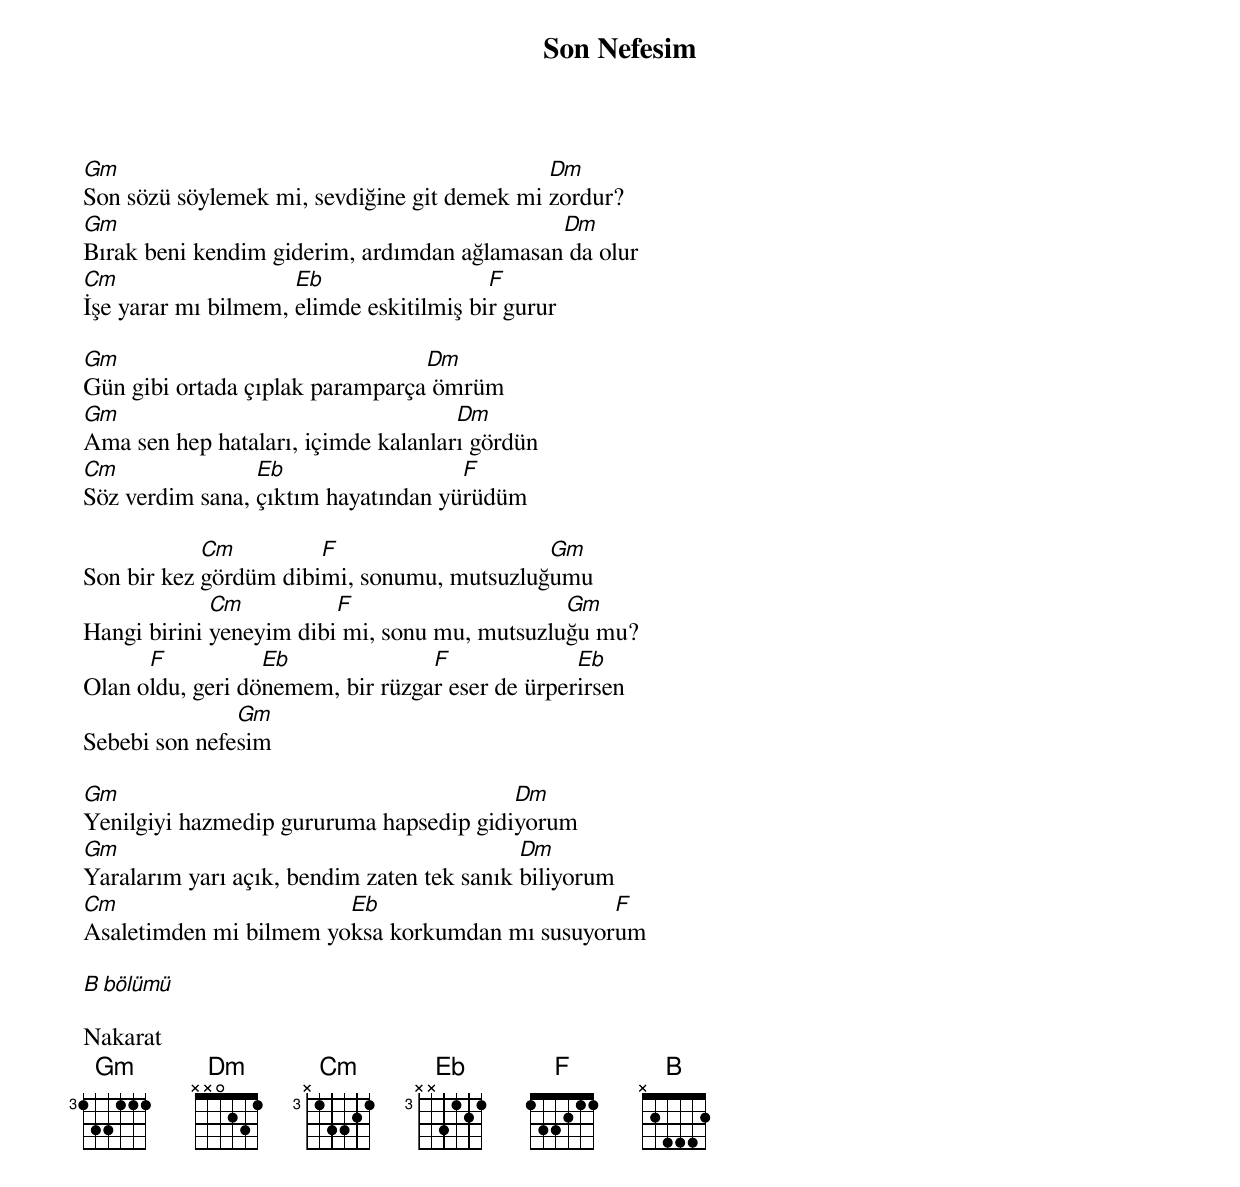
{title: Son Nefesim}
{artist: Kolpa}

Gm                                           Dm
Son sözü söylemek mi, sevdiğine git demek mi zordur?
Gm                                           Dm
Bırak beni kendim giderim, ardımdan ağlamasan da olur
Cm                   Eb                  F
İşe yarar mı bilmem, elimde eskitilmiş bir gurur

Gm                               Dm
Gün gibi ortada çıplak paramparça ömrüm
Gm                                   Dm
Ama sen hep hataları, içimde kalanları gördün
Cm               Eb                  F
Söz verdim sana, çıktım hayatından yürüdüm

            Cm         F                    Gm
Son bir kez gördüm dibimi, sonumu, mutsuzluğumu
             Cm          F                     Gm
Hangi birini yeneyim dibi mi, sonu mu, mutsuzluğu mu?
      F           Eb              F              Eb
Olan oldu, geri dönemem, bir rüzgar eser de ürperirsen
               Gm
Sebebi son nefesim

Gm                                       Dm
Yenilgiyi hazmedip gururuma hapsedip gidiyorum
Gm                                          Dm
Yaralarım yarı açık, bendim zaten tek sanık biliyorum
Cm                      Eb                      F
Asaletimden mi bilmem yoksa korkumdan mı susuyorum

B bölümü

Nakarat
